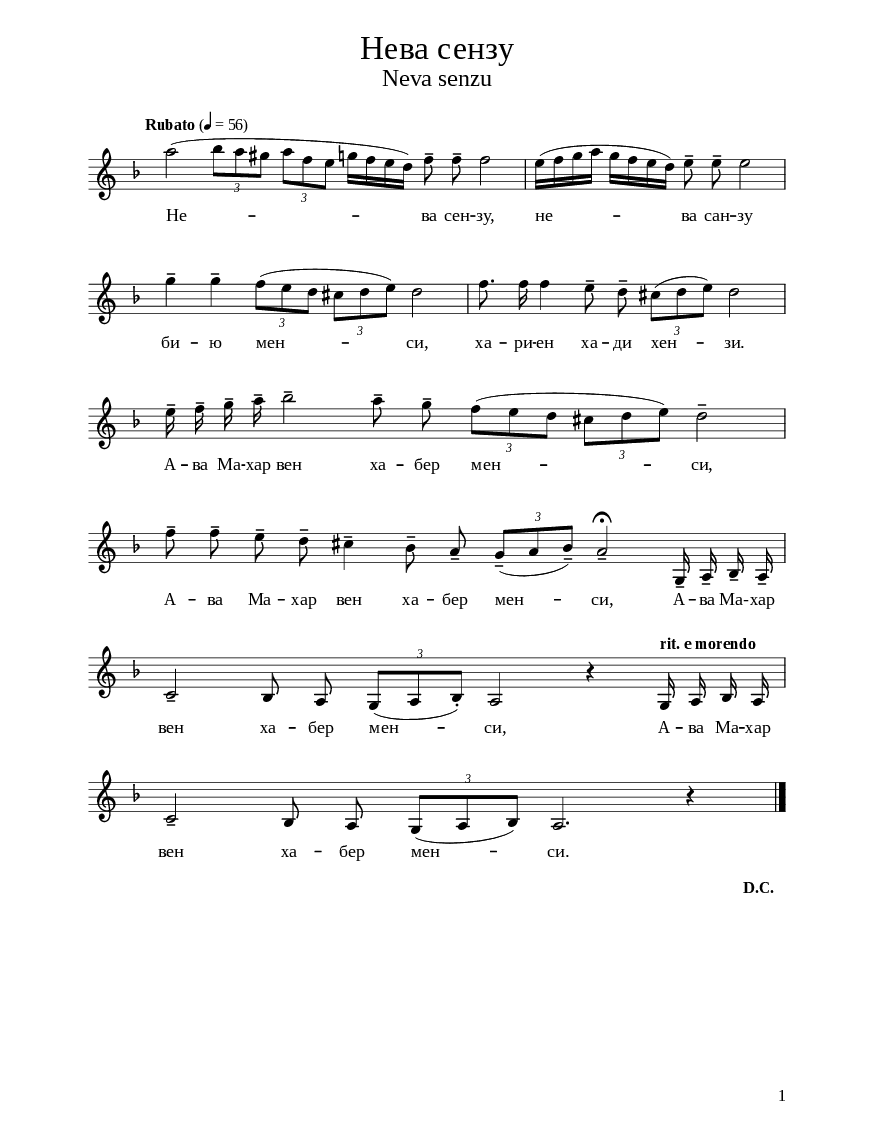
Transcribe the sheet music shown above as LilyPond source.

\version "2.24.2"

% include paper part and global functions
\include "include/globals.ily"

\bookpart {
  \label #'ref091
  \tocItem \markup "Нева сензу – Neva senzu"
  \include "include/bookpart-paper.ily"
  \score {
    \include "include/score-layout.ily"

    \new Voice \absolute {
      \clef treble
      \key d \minor
      \tempoFunc "Rubato" 4 "56"
      \autoBeamOn

      \omit Score.TimeSignature
      \cadenzaOn % allows custom bar lines
      \autoBeamOff
      a''2 ( \tuplet 3/2 { bes''8 [a'' gis''8] } \tuplet 3/2 { a''8 [f'' e''8] } g''16 [f'' e'' d''] )  f''8--  f''-- f''2 \bar "|" e''16 ( [f'' g'' a''] g''[ f'' e'' d''] ) e''8-- e''-- e''2 \bar "|" \break

      \time 7/4 g''4-- g''-- \tuplet 3/2 { f''8 ([e'' d''8]  } \tuplet 3/2 {cis''8 [d'' e''8] })   d''2 \bar "|" f''8. f''16 f''4 e''8-- d''-- \tuplet 3/2 {cis''!8 [( d'' e''8 )] } d''2 \bar "|" \break

      e''16-- f''16-- g''16-- a''-- bes''2-- a''8-- g''8-- \tuplet 3/2 { f''8 ( [e''8 d''8] } \tuplet 3/2 { cis''!8 [d''8 e''8] ) } d''2-- \bar "|" \break

      f''8-- f''-- e''-- d''-- cis''!4-- bes'8-- a'8-- \tuplet 3/2 {g'8-- ( [a' bes'--])} a'2--  \fermata  g16-- a-- bes--  a-- \bar "|" \break

      c'2-- bes8 a8 \tuplet 3/2 {g [( a bes-. )] } a2 r4 \tempo "rit. e morendo" g16 a bes  a \bar "|" \break

      c'2-- bes8 a8  \tuplet 3/2 {g [(a bes )]}  a2.  r4 \bar "|."


    }



    \addlyrics {
      Не -- ва сен -- зу,
      не -- ва сан -- зу би -- ю мен -- си,
      ха -- ри -- ен ха -- ди хен -- зи.
      А -- ва Ма -- хар вен ха -- бер мен -- си,
      А -- ва Ма -- хар вен ха -- бер мен -- си,
      А -- ва "Ма-" -- хар вен ха -- бер мен -- си,
      А -- ва Ма -- хар вен ха -- бер мен -- си.

    }

    \header {
      title = \titleFunc "Нева сензу" "Neva senzu"
    }

    \midi{}

  } % score

\markup \dc-one "D.C."
  % include foreign translation(s) of the song
  %

} % bookpart
